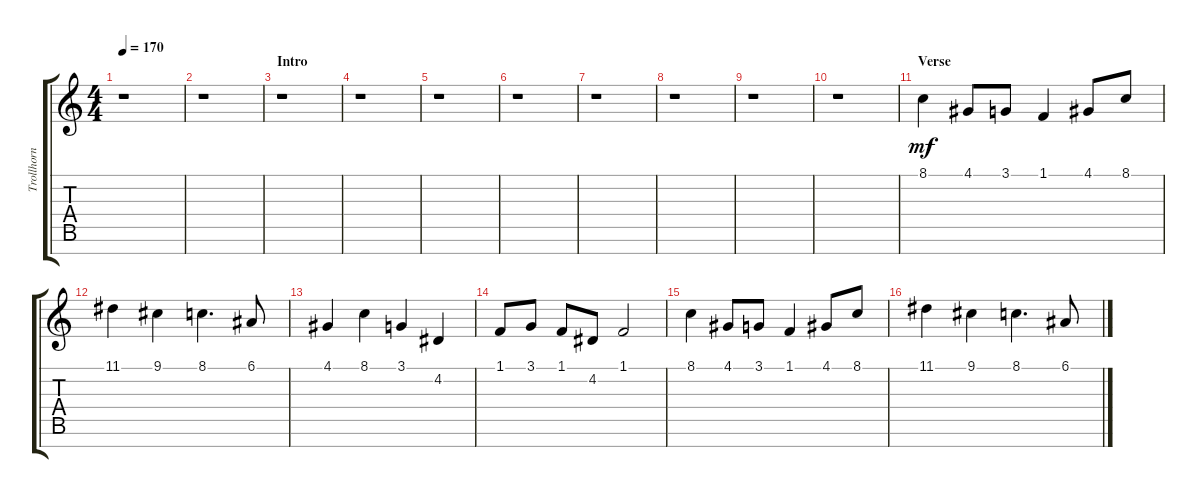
\track ("Trollhorn (flute)" "Trollhorn ") {instrument flute}
\staff {score tabs}
\tuning (E4 B3 G3 D3 A2 E2 B1) {hide}
\ts (4 4)
\tempo 170
\clef g2
\ks c
r.1{dy mf} |
r.1 |
\section ("" "Intro")
r.1 |
r.1 |
r.1 |
r.1 |
r.1 |
r.1 |
r.1 |
r.1 |
\section ("" "Verse")
8.1.4 4.1.8 3.1.8 1.1.4 4.1.8 8.1.8 |
11.1.4 9.1.4 8.1.4{d} 6.1.8 |
4.1.4 8.1.4 3.1.4 4.2.4 |
1.1.8 3.1.8 1.1.8 4.2.8 1.1.2 |
8.1.4 4.1.8 3.1.8 1.1.4 4.1.8 8.1.8 |
11.1.4 9.1.4 8.1.4{d} 6.1.8
